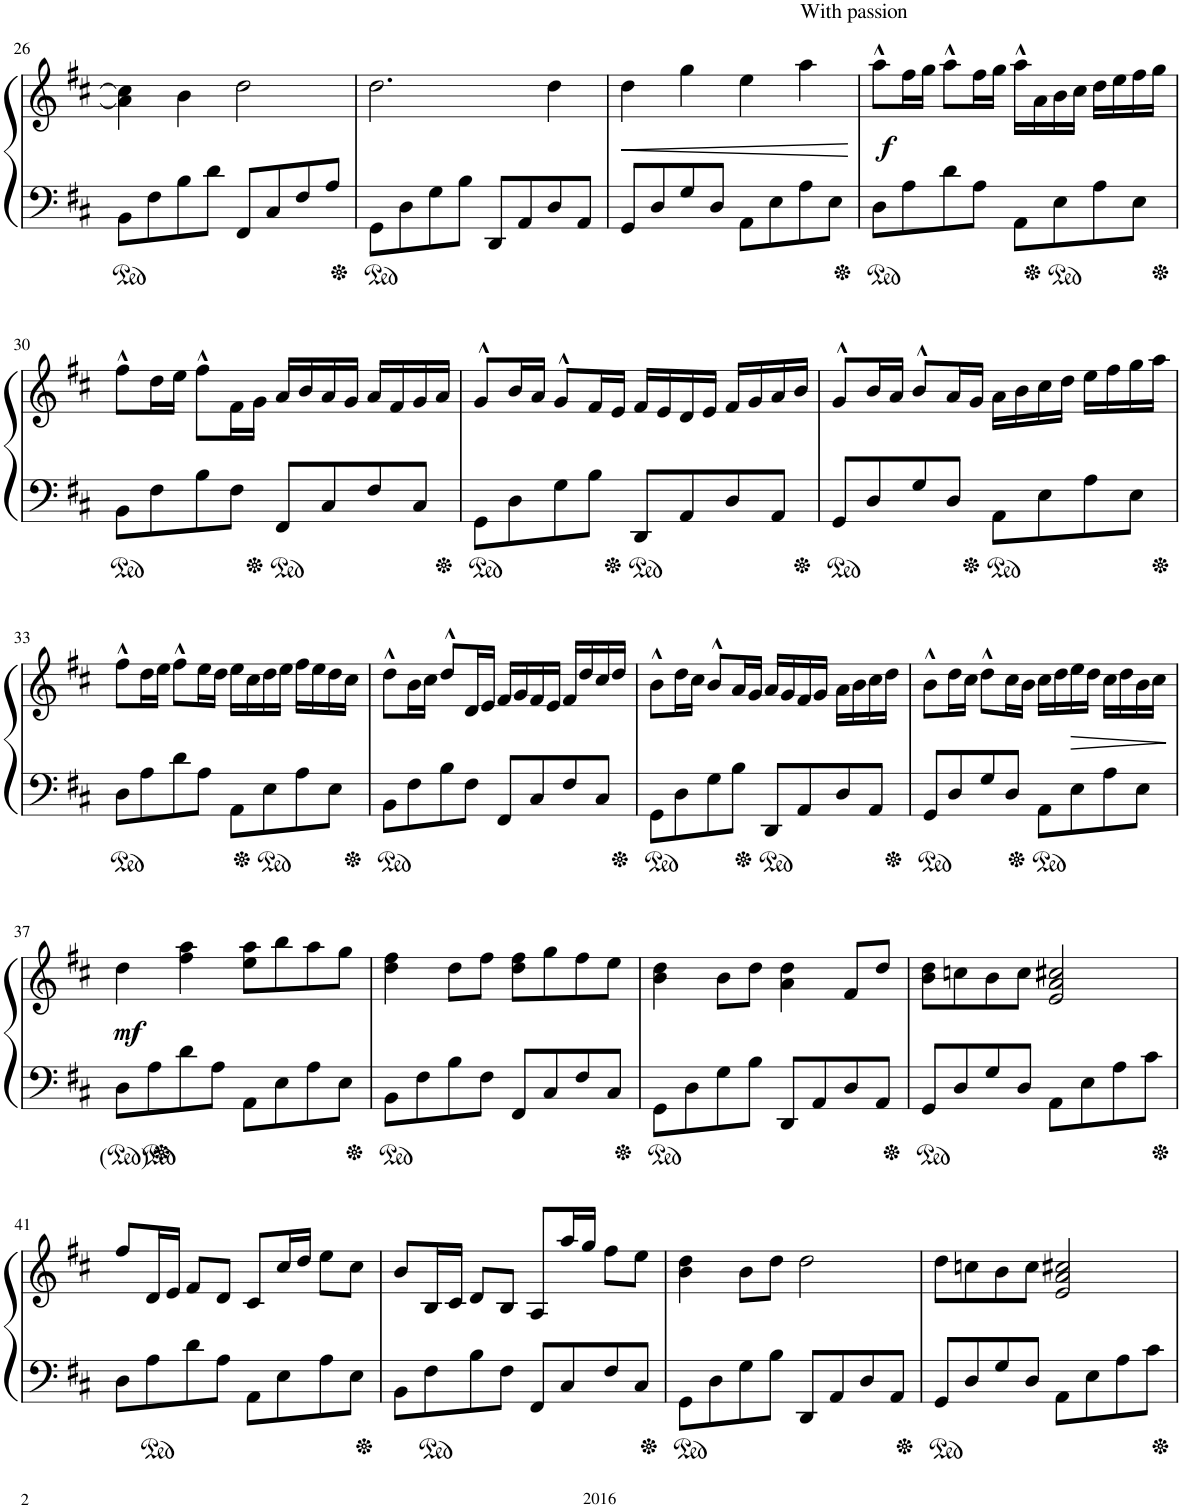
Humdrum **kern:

**kern	**kern	**dynam
*part1	*part1	*part1
*staff2	*staff1	*staff1/2
*I"Piano	*	*
*I'Pno.	*	*
!!LO:PB:g=z
*clefF4	*clefG2	*
*k[f#c#]	*k[f#c#]	*
*M4/4	*M4/4	*
=26	=26	=26
8BB\L	4a\] 4cc#\]	.
8F#\	.	.
8B\	4b\	.
8d\J	.	.
8FF#/L	2dd\	.
8C#/	.	.
8F#/	.	.
8A/J	.	.
=27	=27	=27
8GG\L	2.dd\	.
8D\	.	.
8G\	.	.
8B\J	.	.
8DD/L	.	.
8AA/	.	.
8D/	4dd\	.
8AA/J	.	.
=28	=28	=28
!	!	!LO:HP:b
8GG/L	4dd\	<
8D/	.	.
8G/	4gg\	.
8D/J	.	.
8AA\L	4ee\	.
8E\	.	.
8A\	4aa\	.
8E\J	.	.
.	.	[
=29	=29	=29
!	!LO:TX:a:t=With passion	!
!	!	!LO:DY:b
8D\L	8aa^^\L	f
8A\	16ff#\L	.
.	16gg\JJ	.
8d\	8aa^^\L	.
8A\J	16ff#\L	.
.	16gg\JJ	.
8AA\L	16aa^^\LL	.
.	16a\	.
8E\	16b\	.
.	16cc#\JJ	.
8A\	16dd\LL	.
.	16ee\	.
8E\J	16ff#\	.
.	16gg\JJ	.
!!LO:LB:g=z
=30	=30	=30
8BB\L	8ff#^^\L	.
8F#\	16dd\L	.
.	16ee\JJ	.
8B\	8ff#^^\L	.
8F#\J	16f#\L	.
.	16g\JJ	.
8FF#/L	16a/LL	.
.	16b/	.
8C#/	16a/	.
.	16g/JJ	.
8F#/	16a/LL	.
.	16f#/	.
8C#/J	16g/	.
.	16a/JJ	.
=31	=31	=31
8GG\L	8g^^/L	.
8D\	16b/L	.
.	16a/JJ	.
8G\	8g^^/L	.
8B\J	16f#/L	.
.	16e/JJ	.
8DD/L	16f#/LL	.
.	16e/	.
8AA/	16d/	.
.	16e/JJ	.
8D/	16f#/LL	.
.	16g/	.
8AA/J	16a/	.
.	16b/JJ	.
=32	=32	=32
8GG/L	8g^^/L	.
8D/	16b/L	.
.	16a/JJ	.
8G/	8b^^/L	.
8D/J	16a/L	.
.	16g/JJ	.
8AA\L	16a\LL	.
.	16b\	.
8E\	16cc#\	.
.	16dd\JJ	.
8A\	16ee\LL	.
.	16ff#\	.
8E\J	16gg\	.
.	16aa\JJ	.
!!LO:LB:g=z
=33	=33	=33
8D\L	8ff#^^\L	.
8A\	16dd\L	.
.	16ee\JJ	.
8d\	8ff#^^\L	.
8A\J	16ee\L	.
.	16dd\JJ	.
8AA\L	16ee\LL	.
.	16cc#\	.
8E\	16dd\	.
.	16ee\JJ	.
8A\	16ff#\LL	.
.	16ee\	.
8E\J	16dd\	.
.	16cc#\JJ	.
=34	=34	=34
8BB\L	8dd^^\L	.
8F#\	16b\L	.
.	16cc#\JJ	.
8B\	8dd^^/L	.
8F#\J	16d/L	.
.	16e/JJ	.
8FF#/L	16f#/LL	.
.	16g/	.
8C#/	16f#/	.
.	16e/JJ	.
8F#/	16f#/LL	.
.	16dd/	.
8C#/J	16cc#/	.
.	16dd/JJ	.
=35	=35	=35
8GG\L	8b^^\L	.
8D\	16dd\L	.
.	16cc#\JJ	.
8G\	8b^^/L	.
8B\J	16a/L	.
.	16g/JJ	.
8DD/L	16a/LL	.
.	16g/	.
8AA/	16f#/	.
.	16g/JJ	.
8D/	16a\LL	.
.	16b\	.
8AA/J	16cc#\	.
.	16dd\JJ	.
=36	=36	=36
8GG/L	8b^^\L	.
8D/	16dd\L	.
.	16cc#\JJ	.
8G/	8dd^^\L	.
8D/J	16cc#\L	.
.	16b\JJ	.
8AA\L	16cc#\LL	.
.	16dd\	.
!	!	!LO:HP:b
8E\	16ee\	>
.	16dd\JJ	.
8A\	16cc#\LL	.
.	16dd\	.
8E\J	16b\	.
.	16cc#\JJ	.
.	.	]
!!LO:LB:g=z
=37	=37	=37
!	!	!LO:DY:a=2
8D\L	4dd\	mf
8A\	.	.
8d\	4ff#\ 4aa\	.
8A\J	.	.
8AA\L	8ee\ 8aa\L	.
8E\	8bb\	.
8A\	8aa\	.
8E\J	8gg\J	.
=38	=38	=38
8BB\L	4dd\ 4ff#\	.
8F#\	.	.
8B\	8dd\L	.
8F#\J	8ff#\J	.
8FF#/L	8dd\ 8ff#\L	.
8C#/	8gg\	.
8F#/	8ff#\	.
8C#/J	8ee\J	.
=39	=39	=39
8GG\L	4b\ 4dd\	.
8D\	.	.
8G\	8b\L	.
8B\J	8dd\J	.
8DD/L	4a\ 4dd\	.
8AA/	.	.
8D/	8f#/L	.
8AA/J	8dd/J	.
=40	=40	=40
8GG/L	8b\ 8dd\L	.
8D/	8ccn\	.
8G/	8b\	.
8D/J	8cc\J	.
8AA\L	2e/ 2a/ 2cc#X/	.
8E\	.	.
8A\	.	.
8c#\J	.	.
!!LO:LB:g=z
=41	=41	=41
8D\L	8ff#/L	.
8A\	16d/L	.
.	16e/JJ	.
8d\	8f#/L	.
8A\J	8d/J	.
8AA\L	8c#/L	.
8E\	16cc#/L	.
.	16dd/JJ	.
8A\	8ee\L	.
8E\J	8cc#\J	.
=42	=42	=42
8BB\L	8b/L	.
8F#\	16B/L	.
.	16c#/JJ	.
8B\	8d/L	.
8F#\J	8B/J	.
8FF#/L	8A/L	.
8C#/	16aa/L	.
.	16gg/JJ	.
8F#/	8ff#\L	.
8C#/J	8ee\J	.
=43	=43	=43
8GG\L	4b\ 4dd\	.
8D\	.	.
8G\	8b\L	.
8B\J	8dd\J	.
8DD/L	2dd\	.
8AA/	.	.
8D/	.	.
8AA/J	.	.
=44	=44	=44
8GG/L	8dd\L	.
8D/	8ccn\	.
8G/	8b\	.
8D/J	8cc\J	.
8AA\L	2e/ 2a/ 2cc#X/	.
8E\	.	.
8A\	.	.
8c#\J	.	.
=	=	=
*-	*-	*-
